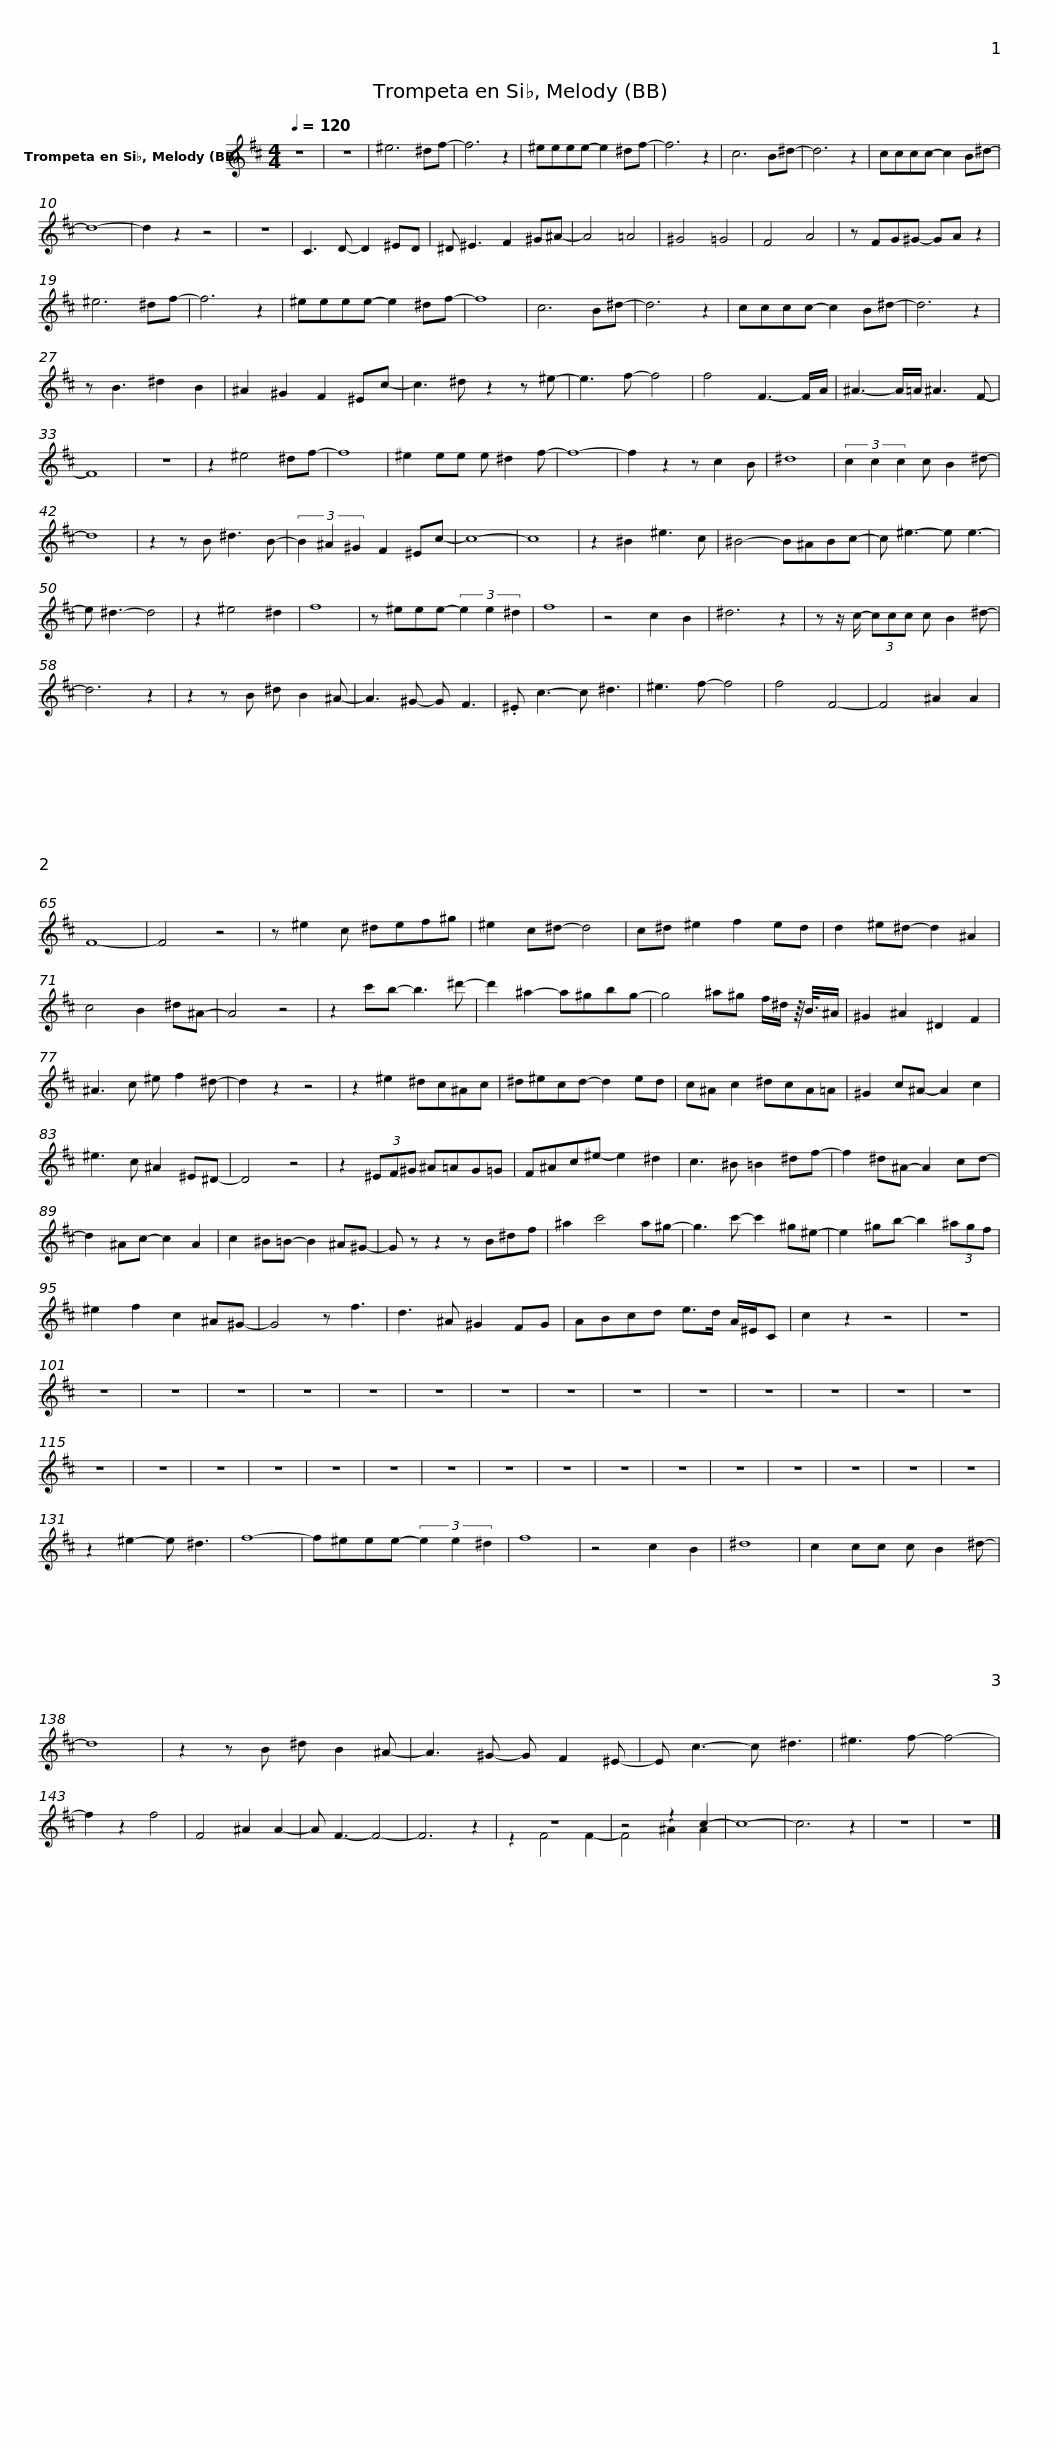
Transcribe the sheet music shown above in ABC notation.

X:1
%%score ( 1 2 )
L:1/8
Q:1/4=120
M:4/4
I:linebreak $
K:none
V:1 treble transpose=-2
V:2 treble transpose="-2 "
V:1
[K:D] z8 | z8 | ^e6 ^df- | f6 z2 | ^eeee- e2 ^df- | %5
 f6 z2 | c6 B^d- | d6 z2 | cccc- c2 B^d- | d8- | %10
 d2 z2 z4 |$ z8 | C3 D- D2 ^ED | ^D ^E3 F2 ^G^A- | A4 =A4 | %15
 ^G4 =G4 | F4 A4 | z FG^G- GA z2 | ^e6 ^df- | f6 z2 |$ %20
 ^eeee- e2 ^df- | f8 | c6 B^d- | d6 z2 | cccc- c2 B^d- | %25
 d6 z2 | z B3 ^d2 B2 | ^A2 ^G2 F2 ^Ec- |$ c3 ^d z2 z ^e- | e3 f- f4 | %30
 f4 F3- F/A/ | ^A3- A/=A/ ^A3 F- | F8 | z8 | z2 ^e4 ^df- | %35
 f8 | ^e2 ee e ^d2 f- |$ f8- | f2 z2 z c2 B | ^d8 | %40
 (3c2 c2 c2 c B2 ^d- | d8 | z2 z B ^d3 B- | (3B2 ^A2 ^G2 F2 ^Ec- | c8- | %45
 c8 | z2 ^B2 ^e3 c |$ ^B4- B^ABc- | c ^e3- e e3- | e ^d3- d4 | %50
 z2 ^e4 ^d2 | f8 | z ^eee- (3e2 e2 ^d2 | f8 | z4 c2 B2 | %55
 ^d6 z2 |$ z z/ c/- (3ccc c B2 ^d- | d6 z2 | z2 z B ^d B2 ^A- | A3 ^G- G F3 | %60
 .^E c3- c ^d3 | ^e3 f- f4 | f4 F4- |$ F4 ^A2 A2 | F8- | %65
 F4 z4 | z ^e2 c ^def^g | ^e2 c^d- d4 | c^d ^e2 f2 ed | d2 ^e^d- d2 ^A2 | %70
 c4 B2 ^d^A- |$ A4 z4 | z2 c'b- b3 ^d'- | d'2 ^a2- a^gbg- | g4 ^a^g f/^d/ z/8 B3/8^A/ | %75
 ^G2 ^A2 ^D2 F2 | ^A3 c ^e f2 ^d- |$ d2 z2 z4 | z2 ^e2 ^dc^Ac | ^d^ecd- d2 ed | %80
 c^A c2 ^dcA=A | ^G2 c^A- A2 c2 | ^e3 c ^A2 ^E^D- |$ D4 z4 | z2 (3^EF^G ^A=AG=G | %85
 F^Ac^e- e2 ^d2 | c3 ^B =B2 ^df- | f2 ^d^A- A2 cd- | d2 ^Ac- c2 A2 |$ c2 ^B=B- B2 ^A^G- | %90
 G z z2 z B^df | ^a2 c'4 a^g- | g3 c'- c'2 ^g^e- | e2 ^gb- b2 (3^agf |$ ^e2 f2 c2 ^A^G- | %95
 G4 z f3 | d3 ^A ^G2 FG | ABcd e>d A/^E/C | c2 z2 z4 | z8 | %100
 z8 | z8 | z8 | z8 | z8 | %105
 z8 | z8 | z8 | z8 | z8 | %110
 z8 | z8 | z8 | z8 | z8 | %115
 z8 | z8 | z8 | z8 | z8 | %120
 z8 | z8 | z8 | z8 | z8 | %125
 z8 | z8 | z8 | z8 | z8 | %130
 z2 ^e2- e ^d3 | f8- |$ f^eee- (3e2 e2 ^d2 | f8 | z4 c2 B2 | %135
 ^d8 | c2 cc c B2 ^d- | d8 | z2 z B ^d B2 ^A- | A3 ^G- G F2 ^E- |$ %140
 E c3- c ^d3 | ^e3 f- f4- | f2 z2 f4 | F4 ^A2 A2- | A F3- F4- | %145
 F6 z2 | z8 | z4 z2 c2- | c8- | c6 z2 | %150
 z8 | z8 |] %152
V:2
[K:D] x8 | x8 | x8 | x8 | x8 | %5
 x8 | x8 | x8 | x8 | x8 | %10
 x8 |$ x8 | x8 | x8 | x8 | %15
 x8 | x8 | x8 | x8 | x8 |$ %20
 x8 | x8 | x8 | x8 | x8 | %25
 x8 | x8 | x8 |$ x8 | x8 | %30
 x8 | x8 | x8 | x8 | x8 | %35
 x8 | x8 |$ x8 | x8 | x8 | %40
 x8 | x8 | x8 | x8 | x8 | %45
 x8 | x8 |$ x8 | x8 | x8 | %50
 x8 | x8 | x8 | x8 | x8 | %55
 x8 |$ x8 | x8 | x8 | x8 | %60
 x8 | x8 | x8 |$ x8 | x8 | %65
 x8 | x8 | x8 | x8 | x8 | %70
 x8 |$ x8 | x8 | x8 | x8 | %75
 x8 | x8 |$ x8 | x8 | x8 | %80
 x8 | x8 | x8 |$ x8 | x8 | %85
 x8 | x8 | x8 | x8 |$ x8 | %90
 x8 | x8 | x8 | x8 |$ x8 | %95
 x8 | x8 | x8 | x8 | x8 | %100
 x8 | x8 | x8 | x8 | x8 | %105
 x8 | x8 | x8 | x8 | x8 | %110
 x8 | x8 | x8 | x8 | x8 | %115
 x8 | x8 | x8 | x8 | x8 | %120
 x8 | x8 | x8 | x8 | x8 | %125
 x8 | x8 | x8 | x8 | x8 | %130
 x8 | x8 |$ x8 | x8 | x8 | %135
 x8 | x8 | x8 | x8 | x8 |$ %140
 x8 | x8 | x8 | x8 | x8 | %145
 x8 | z2 F4 F2- | F4 ^A2 A2 | x8 | x8 | %150
 x8 | x8 |] %152
